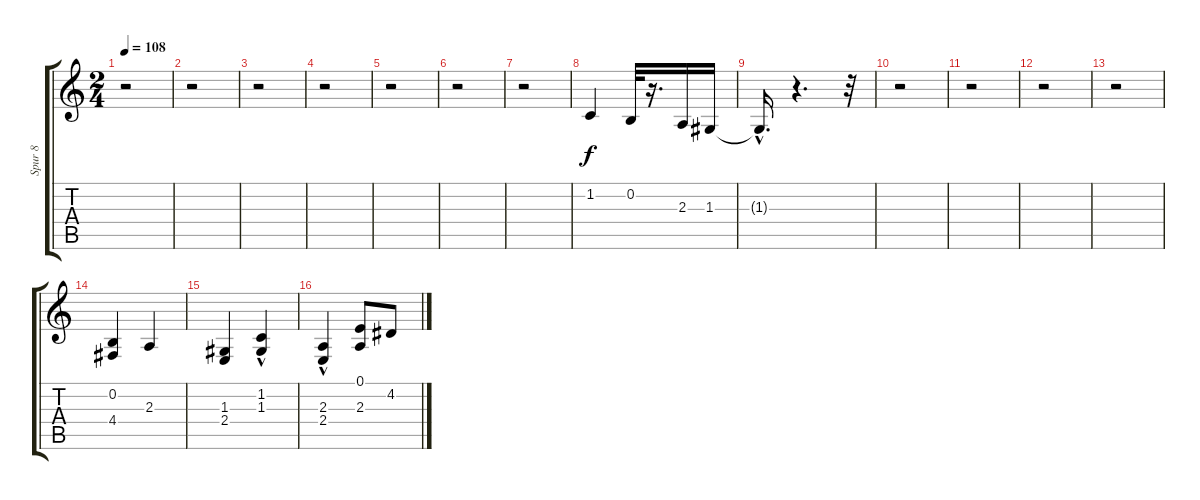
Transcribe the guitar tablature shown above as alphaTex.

\track ("Spur 8" "Spur 8") {instrument tenorsax}
\staff {score tabs}
\tuning (E4 B3 G3 D3 A2 E2) {hide}
\ts (2 4)
\tempo 108
\clef g2
\ks c
r.2{dy f} |
r.2 |
r.2 |
r.2 |
r.2 |
r.2 |
r.2 |
1.2.4 0.2.32 r.16{d} 2.3.16 1.3.16 |
1.3{hac t}.16{d} r.4{d} r.32 |
r.2 |
r.2 |
r.2 |
r.2 |
(0.2 4.4).4 2.3.4 |
(1.3 2.4).4 (1.2 1.3{hac}).4 |
(2.3{hac} 2.4).4 (0.1 2.3).8 4.2.8
